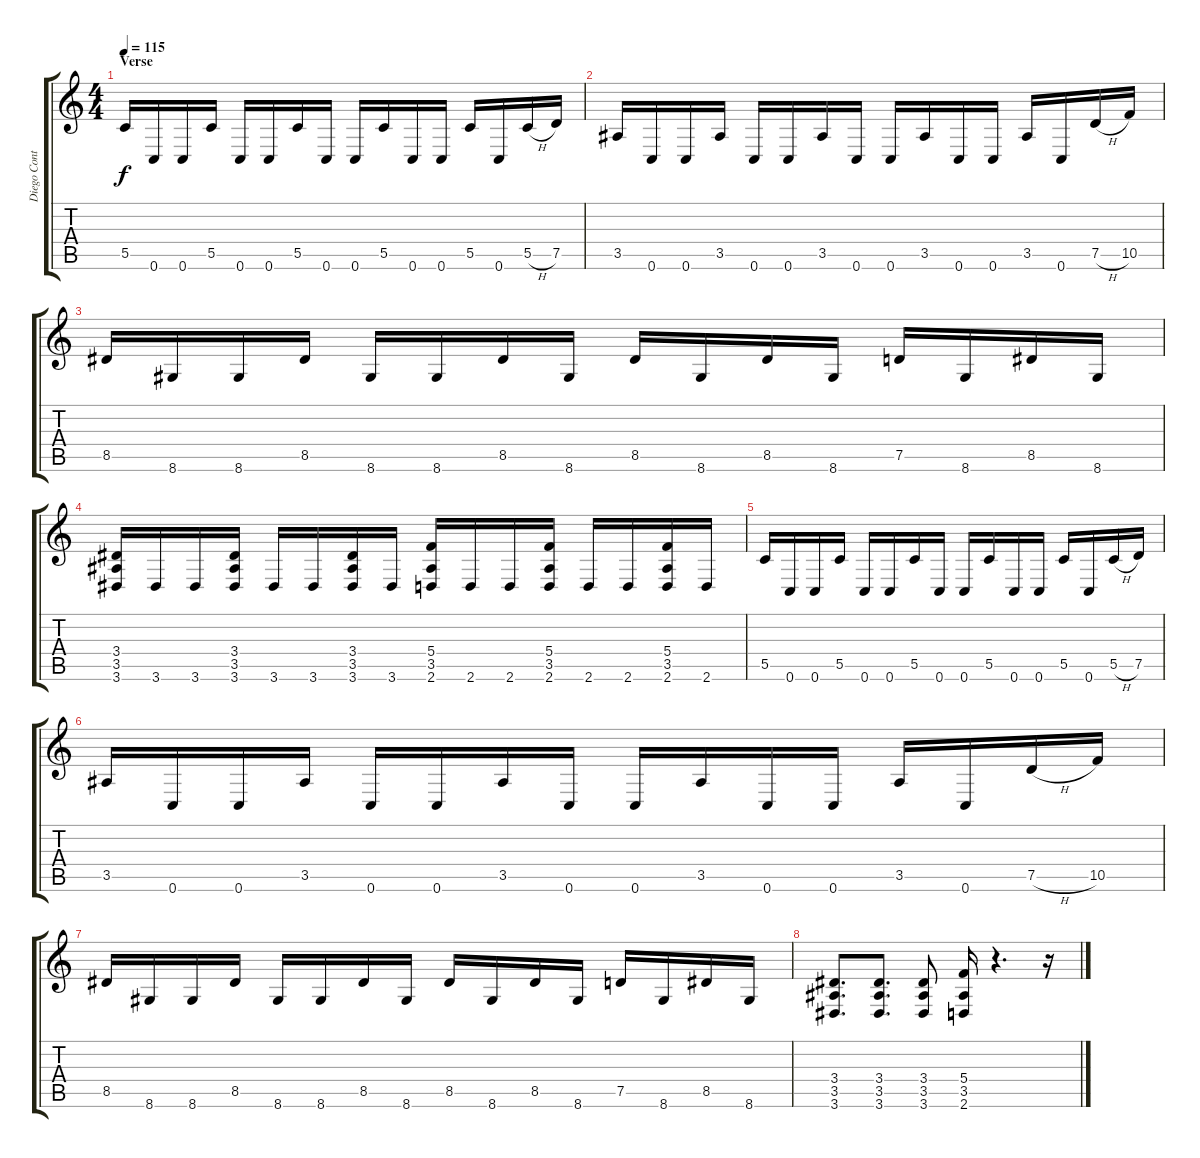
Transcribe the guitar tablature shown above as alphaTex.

\track ("Diego Conte" "Diego Cont") {instrument distortionguitar}
\staff {score tabs}
\tuning (D4 A3 F3 C3 G2 C2) {hide}
\ts (4 4)
\section ("" "Verse")
\tempo 115
\clef g2
\ks c
5.5.16{dy f} 0.6.16 0.6.16 5.5.16 0.6.16 0.6.16 5.5.16 0.6.16 0.6.16 5.5.16 0.6.16 0.6.16 5.5.16 0.6.16 5.5{h}.16 7.5.16 |
3.5.16 0.6.16 0.6.16 3.5.16 0.6.16 0.6.16 3.5.16 0.6.16 0.6.16 3.5.16 0.6.16 0.6.16 3.5.16 0.6.16 7.5{h}.16 10.5.16 |
8.5.16 8.6.16 8.6.16 8.5.16 8.6.16 8.6.16 8.5.16 8.6.16 8.5.16 8.6.16 8.5.16 8.6.16 7.5.16 8.6.16 8.5.16 8.6.16 |
(3.4 3.5 3.6).16 3.6.16 3.6.16 (3.4 3.5 3.6).16 3.6.16 3.6.16 (3.4 3.5 3.6).16 3.6.16 (5.4 3.5 2.6).16 2.6.16 2.6.16 (5.4 3.5 2.6).16 2.6.16 2.6.16 (5.4 3.5 2.6).16 2.6.16 |
5.5.16 0.6.16 0.6.16 5.5.16 0.6.16 0.6.16 5.5.16 0.6.16 0.6.16 5.5.16 0.6.16 0.6.16 5.5.16 0.6.16 5.5{h}.16 7.5.16 |
3.5.16 0.6.16 0.6.16 3.5.16 0.6.16 0.6.16 3.5.16 0.6.16 0.6.16 3.5.16 0.6.16 0.6.16 3.5.16 0.6.16 7.5{h}.16 10.5.16 |
8.5.16 8.6.16 8.6.16 8.5.16 8.6.16 8.6.16 8.5.16 8.6.16 8.5.16 8.6.16 8.5.16 8.6.16 7.5.16 8.6.16 8.5.16 8.6.16 |
(3.4 3.5 3.6).8{d} (3.4 3.5 3.6).8{d} (3.4 3.5 3.6).8 (5.4 3.5 2.6).16 r.4{d} r.16
